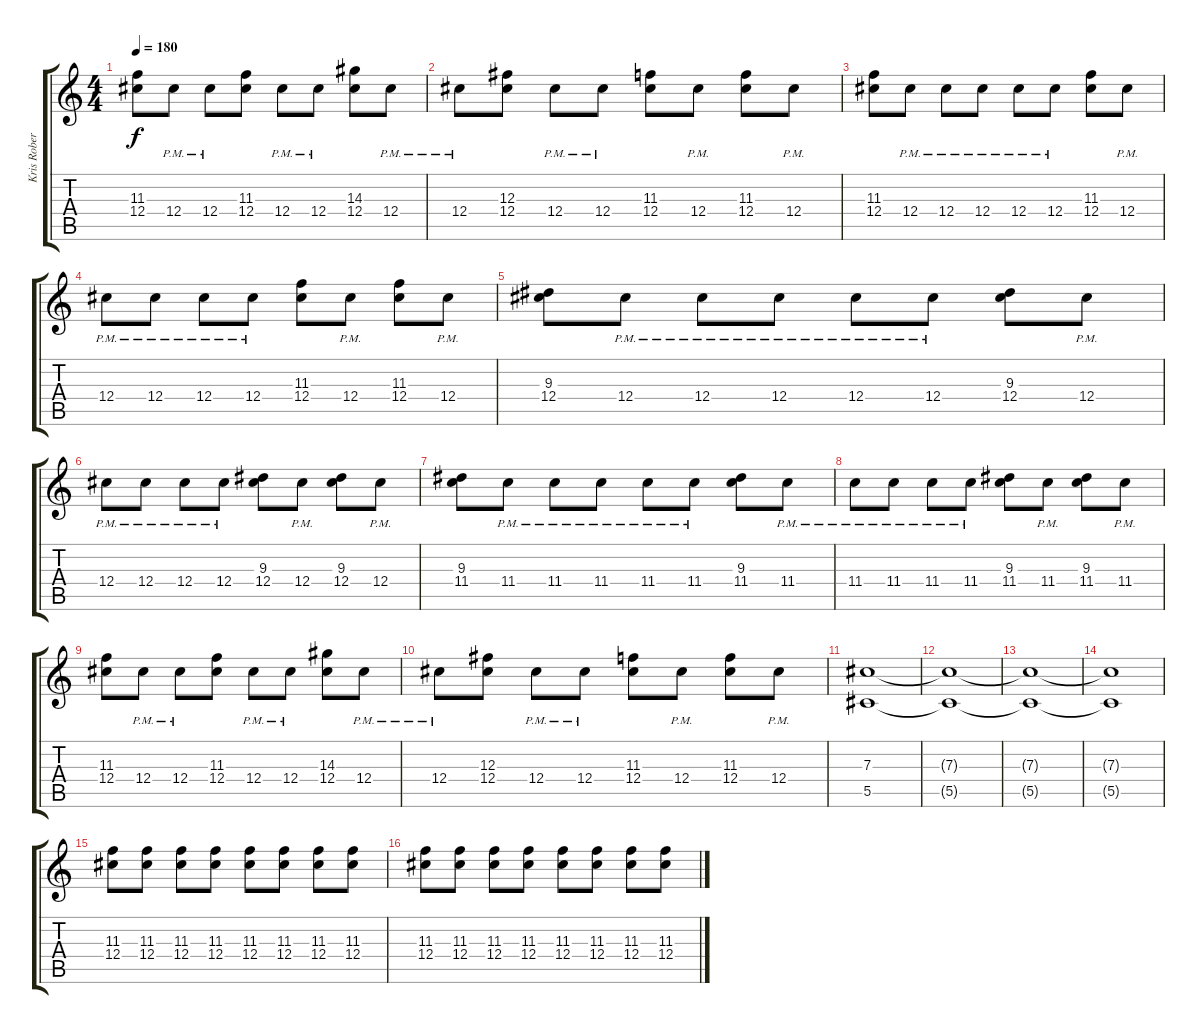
\track ("Kris Roberts" "Kris Rober") {instrument distortionguitar}
\staff {score tabs}
\tuning (Eb4 Bb3 Gb3 Db3 Ab2 Db2) {hide}
\ts (4 4)
\tempo 180
\clef g2
\ks c
(11.3 12.4).8{dy f} 12.4{pm}.8 12.4{pm}.8 (11.3 12.4).8 12.4{pm}.8 12.4{pm}.8 (14.3 12.4).8 12.4{pm}.8 |
12.4{pm}.8 (12.3 12.4).8 12.4{pm}.8 12.4{pm}.8 (11.3 12.4).8 12.4{pm}.8 (11.3 12.4).8 12.4{pm}.8 |
(11.3 12.4).8 12.4{pm}.8 12.4{pm}.8 12.4{pm}.8 12.4{pm}.8 12.4{pm}.8 (11.3 12.4).8 12.4{pm}.8 |
12.4{pm}.8 12.4{pm}.8 12.4{pm}.8 12.4{pm}.8 (11.3 12.4).8 12.4{pm}.8 (11.3 12.4).8 12.4{pm}.8 |
(9.3 12.4).8 12.4{pm}.8 12.4{pm}.8 12.4{pm}.8 12.4{pm}.8 12.4{pm}.8 (9.3 12.4).8 12.4{pm}.8 |
12.4{pm}.8 12.4{pm}.8 12.4{pm}.8 12.4{pm}.8 (9.3 12.4).8 12.4{pm}.8 (9.3 12.4).8 12.4{pm}.8 |
(9.3 11.4).8 11.4{pm}.8 11.4{pm}.8 11.4{pm}.8 11.4{pm}.8 11.4{pm}.8 (9.3 11.4).8 11.4{pm}.8 |
11.4{pm}.8 11.4{pm}.8 11.4{pm}.8 11.4{pm}.8 (9.3 11.4).8 11.4{pm}.8 (9.3 11.4).8 11.4{pm}.8 |
(11.3 12.4).8 12.4{pm}.8 12.4{pm}.8 (11.3 12.4).8 12.4{pm}.8 12.4{pm}.8 (14.3 12.4).8 12.4{pm}.8 |
12.4{pm}.8 (12.3 12.4).8 12.4{pm}.8 12.4{pm}.8 (11.3 12.4).8 12.4{pm}.8 (11.3 12.4).8 12.4{pm}.8 |
(7.3 5.5).1 |
(7.3{t} 5.5{t}).1 |
(7.3{t} 5.5{t}).1 |
(7.3{t} 5.5{t}).1 |
(11.3 12.4).8 (11.3 12.4).8 (11.3 12.4).8 (11.3 12.4).8 (11.3 12.4).8 (11.3 12.4).8 (11.3 12.4).8 (11.3 12.4).8 |
(11.3 12.4).8 (11.3 12.4).8 (11.3 12.4).8 (11.3 12.4).8 (11.3 12.4).8 (11.3 12.4).8 (11.3 12.4).8 (11.3 12.4).8
